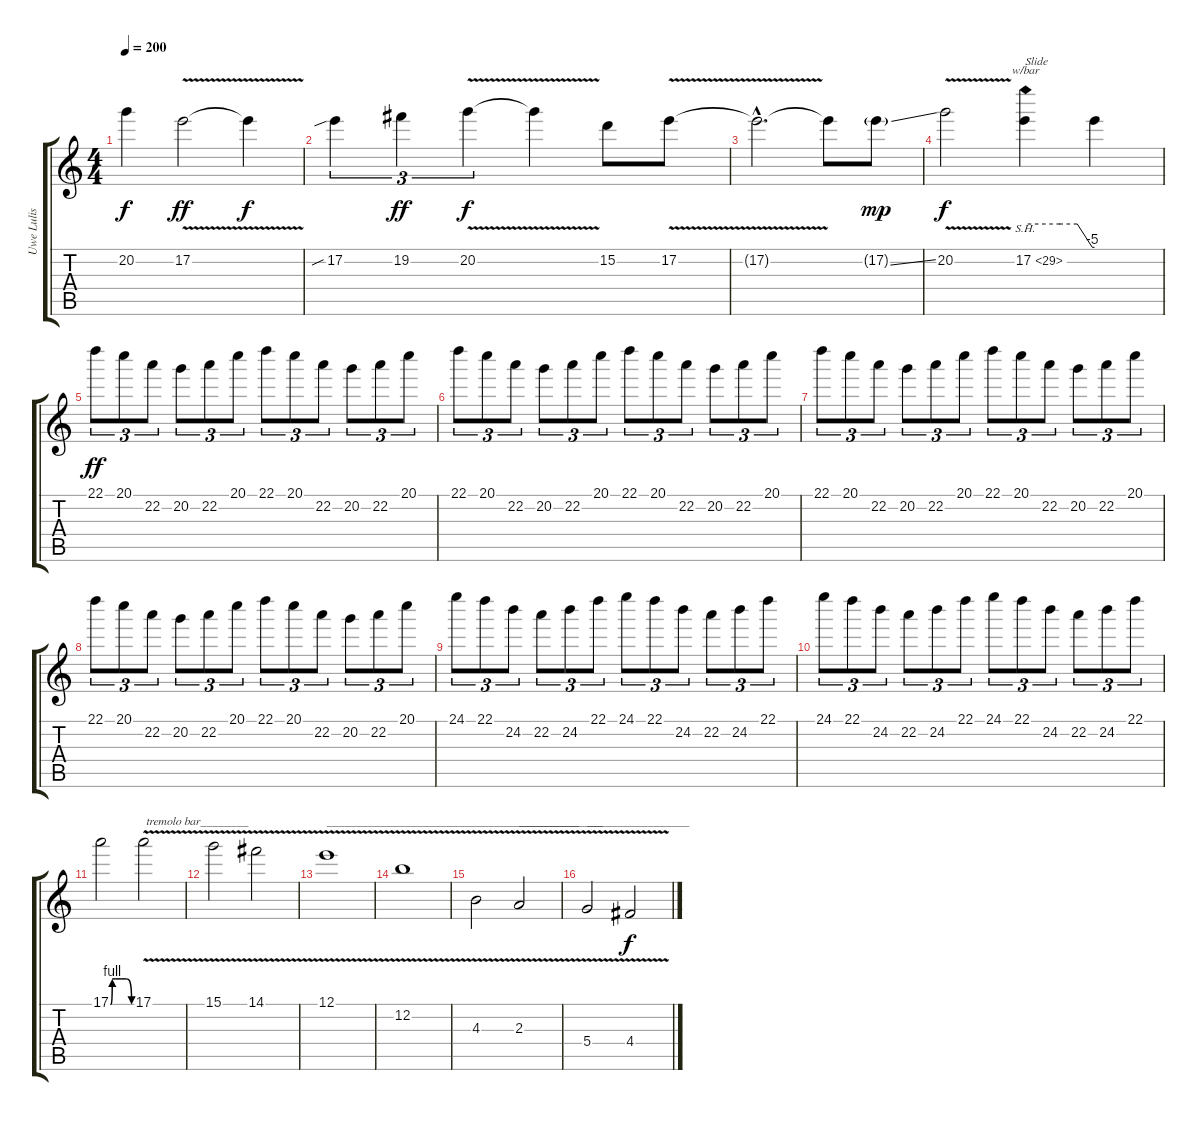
\track ("Uwe Lulis (Lead Guitar) - Left" "Uwe Lulis ") {instrument distortionguitar}
\staff {score tabs}
\tuning (E4 B3 G3 D3 A2 E2) {hide}
\ts (4 4)
\tempo 200
\clef g2
\ks c
20.2{t}.4{dy f} 17.2{v}.2{dy ff} 17.2{t}.4{dy f} |
17.2{sib}.4{tu (3 2)} 19.2.4{tu (3 2) dy ff} 20.2{v}.4{tu (3 2) dy f} 20.2{t}.4 15.2.8 17.2{v}.8 |
17.2{hac t}.2{d} 17.2{t}.8 17.2{ss g}.8{dy mp} |
20.2{v}.2{dy f} 17.2{sh 12}.4{tbe (custom default 0 0 30 0 45 0 58 -20 60 -20) txt "Slide "} 17.2{t}.4 |
22.1.8{tu (3 2) dy ff} 20.1.8{tu (3 2)} 22.2.8{tu (3 2)} 20.2.8{tu (3 2)} 22.2.8{tu (3 2)} 20.1.8{tu (3 2)} 22.1.8{tu (3 2)} 20.1.8{tu (3 2)} 22.2.8{tu (3 2)} 20.2.8{tu (3 2)} 22.2.8{tu (3 2)} 20.1.8{tu (3 2)} |
22.1.8{tu (3 2)} 20.1.8{tu (3 2)} 22.2.8{tu (3 2)} 20.2.8{tu (3 2)} 22.2.8{tu (3 2)} 20.1.8{tu (3 2)} 22.1.8{tu (3 2)} 20.1.8{tu (3 2)} 22.2.8{tu (3 2)} 20.2.8{tu (3 2)} 22.2.8{tu (3 2)} 20.1.8{tu (3 2)} |
22.1.8{tu (3 2)} 20.1.8{tu (3 2)} 22.2.8{tu (3 2)} 20.2.8{tu (3 2)} 22.2.8{tu (3 2)} 20.1.8{tu (3 2)} 22.1.8{tu (3 2)} 20.1.8{tu (3 2)} 22.2.8{tu (3 2)} 20.2.8{tu (3 2)} 22.2.8{tu (3 2)} 20.1.8{tu (3 2)} |
22.1.8{tu (3 2)} 20.1.8{tu (3 2)} 22.2.8{tu (3 2)} 20.2.8{tu (3 2)} 22.2.8{tu (3 2)} 20.1.8{tu (3 2)} 22.1.8{tu (3 2)} 20.1.8{tu (3 2)} 22.2.8{tu (3 2)} 20.2.8{tu (3 2)} 22.2.8{tu (3 2)} 20.1.8{tu (3 2)} |
24.1.8{tu (3 2)} 22.1.8{tu (3 2)} 24.2.8{tu (3 2)} 22.2.8{tu (3 2)} 24.2.8{tu (3 2)} 22.1.8{tu (3 2)} 24.1.8{tu (3 2)} 22.1.8{tu (3 2)} 24.2.8{tu (3 2)} 22.2.8{tu (3 2)} 24.2.8{tu (3 2)} 22.1.8{tu (3 2)} |
24.1.8{tu (3 2)} 22.1.8{tu (3 2)} 24.2.8{tu (3 2)} 22.2.8{tu (3 2)} 24.2.8{tu (3 2)} 22.1.8{tu (3 2)} 24.1.8{tu (3 2)} 22.1.8{tu (3 2)} 24.2.8{tu (3 2)} 22.2.8{tu (3 2)} 24.2.8{tu (3 2)} 22.1.8{tu (3 2)} |
17.1{be (custom 0 0 5 4 15 4 30 4 45 4 60 0)}.2 17.1{v}.2{txt " tremolo bar________"} |
15.1{v}.2 14.1{v}.2 |
12.1{v}.1{txt "______________________________________________"} |
12.2{v}.1 |
4.3{v}.2 2.3{v}.2{txt "__________"} |
5.4{v}.2{txt "_________________"} 4.4{v}.2{dy f}
